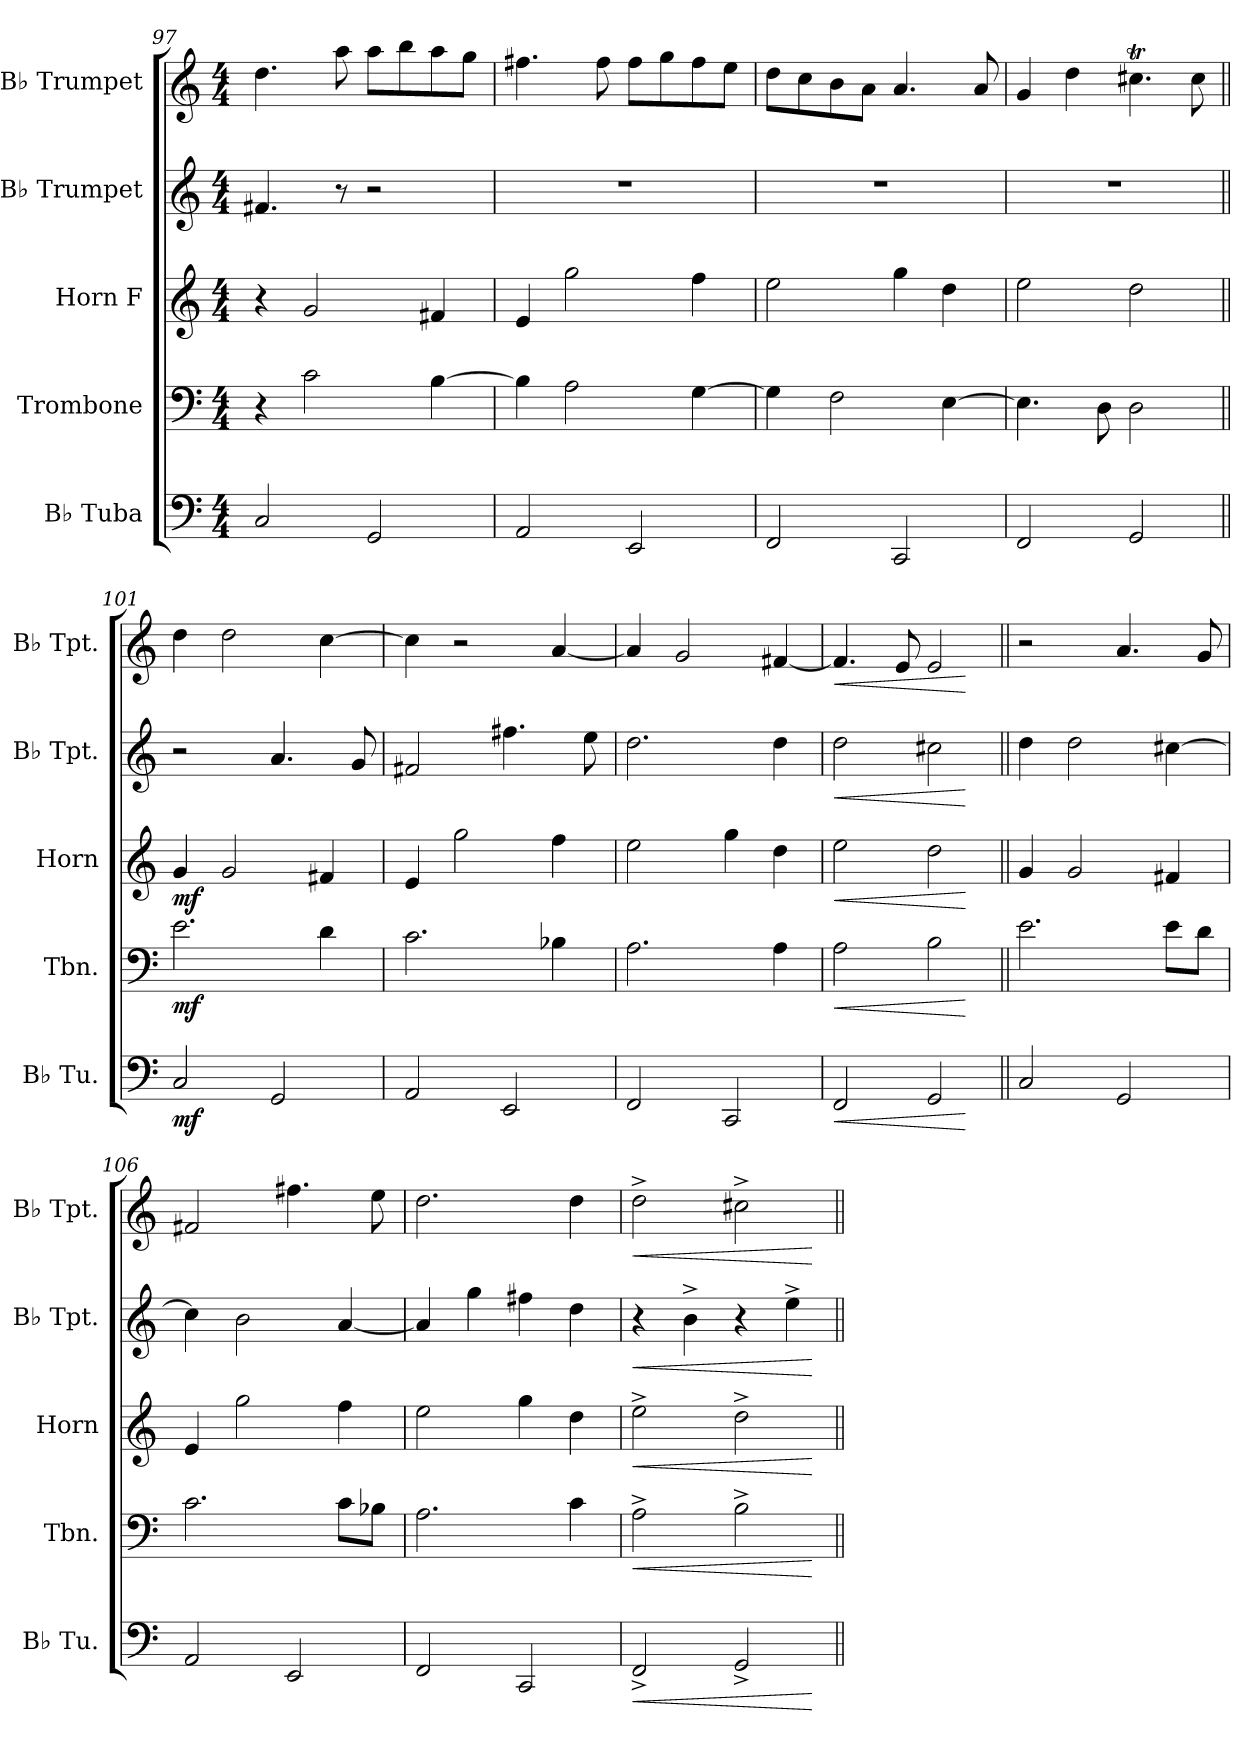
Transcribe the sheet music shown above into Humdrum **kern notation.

**kern	**dynam	**kern	**dynam	**kern	**dynam	**kern	**dynam	**kern	**dynam
*part5	*part5	*part4	*part4	*part3	*part3	*part2	*part2	*part1	*part1
*staff5	*staff5	*staff4	*staff4	*staff3	*staff3	*staff2	*staff2	*staff1	*staff1
*I"B♭ Tuba	*	*I"Trombone	*	*I"Horn F	*	*I"B♭ Trumpet	*	*I"B♭ Trumpet	*
*I'B♭ Tu.	*	*I'Tbn.	*	*I'Horn	*	*I'B♭ Tpt.	*	*I'B♭ Tpt.	*
*clefF4	*	*clefF4	*	*clefG2	*	*clefG2	*	*clefG2	*
*	*	*	*	*ITrd4c7	*	*ITrd1c2	*	*ITrd1c2	*
*k[]	*	*k[]	*	*k[b-]	*	*k[b-e-]	*	*k[b-e-]	*
*M4/4	*	*M4/4	*	*M4/4	*	*M4/4	*	*M4/4	*
=97	=97	=97	=97	=97	=97	=97	=97	=97	=97
2C/	.	4r	.	4r	.	4.en/	.	4.cc\	.
.	.	2c\	.	2c/	.	.	.	.	.
.	.	.	.	.	.	8r	.	8gg\	.
2GG/	.	.	.	.	.	2r	.	8gg\L	.
.	.	.	.	.	.	.	.	8aa\	.
.	.	[4B\	.	4Bn/	.	.	.	8gg\	.
.	.	.	.	.	.	.	.	8ff\J	.
!!LO:PB:g=z
=98	=98	=98	=98	=98	=98	=98	=98	=98	=98
2AA/	.	4B\]	.	4A/	.	1r	.	4.een\	.
.	.	2A\	.	2cc\	.	.	.	.	.
.	.	.	.	.	.	.	.	8ee\	.
2EE/	.	.	.	.	.	.	.	8ee\L	.
.	.	.	.	.	.	.	.	8ff\	.
.	.	[4G\	.	4b-\	.	.	.	8ee\	.
.	.	.	.	.	.	.	.	8dd\J	.
=99	=99	=99	=99	=99	=99	=99	=99	=99	=99
2FF/	.	4G\]	.	2a\	.	1r	.	8cc\L	.
.	.	.	.	.	.	.	.	8b-\	.
.	.	2F\	.	.	.	.	.	8a\	.
.	.	.	.	.	.	.	.	8g\J	.
2CC/	.	.	.	4cc\	.	.	.	4.g/	.
.	.	[4E\	.	4g\	.	.	.	.	.
.	.	.	.	.	.	.	.	8g/	.
=100	=100	=100	=100	=100	=100	=100	=100	=100	=100
2FF/	.	4.E\]	.	2a\	.	1r	.	4f/	.
.	.	.	.	.	.	.	.	4cc\	.
.	.	8D\	.	.	.	.	.	.	.
2GG/	.	2D\	.	2g\	.	.	.	4.bnt\	.
.	.	.	.	.	.	.	.	8b\	.
=101||	=101||	=101||	=101||	=101||	=101||	=101||	=101||	=101||	=101||
!	!LO:DY:b	!	!LO:DY:b	!	!LO:DY:b	!	!	!	!
2C/	mf	2.e\	mf	4c/	mf	2r	.	4cc\	.
.	.	.	.	2c/	.	.	.	2cc\	.
2GG/	.	.	.	.	.	4.g/	.	.	.
.	.	4d\	.	4Bn/	.	.	.	[4b-\	.
.	.	.	.	.	.	8f/	.	.	.
=102	=102	=102	=102	=102	=102	=102	=102	=102	=102
2AA/	.	2.c\	.	4A/	.	2en/	.	4b-\]	.
.	.	.	.	2cc\	.	.	.	2r	.
2EE/	.	.	.	.	.	4.een\	.	.	.
.	.	4B-X\	.	4b-\	.	.	.	[4g/	.
.	.	.	.	.	.	8dd\	.	.	.
=103	=103	=103	=103	=103	=103	=103	=103	=103	=103
2FF/	.	2.A\	.	2a\	.	2.cc\	.	4g/]	.
.	.	.	.	.	.	.	.	2f/	.
2CC/	.	.	.	4cc\	.	.	.	.	.
.	.	4A\	.	4g\	.	4cc\	.	[4en/	.
=104	=104	=104	=104	=104	=104	=104	=104	=104	=104
!	!LO:HP:b	!	!LO:HP:b	!	!LO:HP:b	!	!LO:HP:b	!	!LO:HP:b
2FF/	<	2A\	<	2a\	<	2cc\	<	4.e/]	<
.	.	.	.	.	.	.	.	8d/	.
2GG/	.	2B\	.	2g\	.	2bn\	.	2d/	.
.	[	.	[	.	[	.	[	.	[
!!LO:LB:g=z
=105||	=105||	=105||	=105||	=105||	=105||	=105||	=105||	=105||	=105||
2C/	.	2.e\	.	4c/	.	4cc\	.	2r	.
.	.	.	.	2c/	.	2cc\	.	.	.
2GG/	.	.	.	.	.	.	.	4.g/	.
.	.	8e\L	.	4Bn/	.	[4bn\	.	.	.
.	.	8d\J	.	.	.	.	.	8f/	.
=106	=106	=106	=106	=106	=106	=106	=106	=106	=106
2AA/	.	2.c\	.	4A/	.	4b\]	.	2en/	.
.	.	.	.	2cc\	.	2a\	.	.	.
2EE/	.	.	.	.	.	.	.	4.een\	.
.	.	8c\L	.	4b-\	.	[4g/	.	.	.
.	.	8B-X\J	.	.	.	.	.	8dd\	.
=107	=107	=107	=107	=107	=107	=107	=107	=107	=107
2FF/	.	2.A\	.	2a\	.	4g/]	.	2.cc\	.
.	.	.	.	.	.	4ff\	.	.	.
2CC/	.	.	.	4cc\	.	4een\	.	.	.
.	.	4c\	.	4g\	.	4cc\	.	4cc\	.
=108	=108	=108	=108	=108	=108	=108	=108	=108	=108
!	!LO:HP:b	!	!LO:HP:b	!	!LO:HP:b	!	!LO:HP:b	!	!LO:HP:b
2FF^/	<	2A^\	<	2a^\	<	4r	<	2cc^\	<
.	.	.	.	.	.	4a^\	.	.	.
2GG^/	.	2B^\	.	2g^\	.	4r	.	2bn^\	.
.	.	.	.	.	.	4dd^\	.	.	.
.	[	.	[	.	[	.	[	.	[
=||	=||	=||	=||	=||	=||	=||	=||	=||	=||
*-	*-	*-	*-	*-	*-	*-	*-	*-	*-
